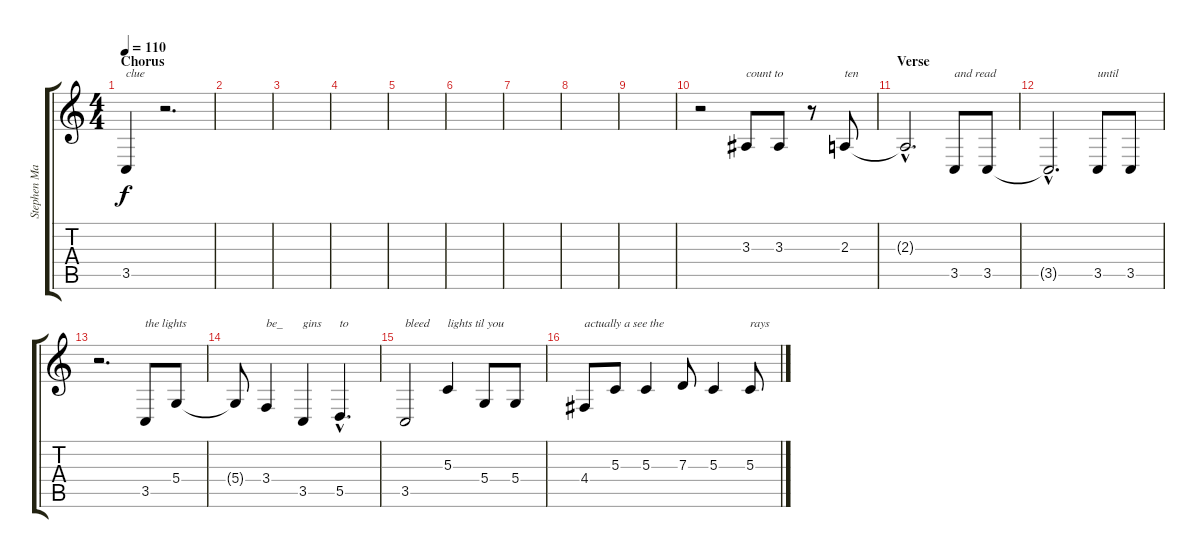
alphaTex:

\track ("Stephen Malkmus" "Stephen Ma") {instrument honkytonkpiano}
\staff {score tabs}
\tuning (E4 B3 G3 D3 A2 E2) {hide}
\ts (4 4)
\section ("" "Chorus")
\tempo 110
\clef g2
\ks c
3.5.4{txt "clue" dy f} r.2{d} |
|
|
|
|
|
|
|
|
r.2 3.3.8{txt "count to"} 3.3.8 r.8 2.3.8{txt "ten"} |
\section ("" "Verse")
2.3{hac t}.2{d} 3.5.8{txt "and read"} 3.5.8 |
3.5{hac t}.2{d} 3.5.8{txt "until"} 3.5.8 |
r.2{d} 3.5.8{txt "the lights"} 5.4.8 |
5.4{t}.8 3.4.4{txt "be_"} 3.5.4{txt "gins"} 5.5{hac}.4{d txt "to"} |
3.5.2{txt "bleed"} 5.3.4{txt "lights til you"} 5.4.8 5.4.8 |
4.4.8{txt "actually a see the "} 5.3.8 5.3.4 7.3.8 5.3.4 5.3.8{txt "rays"}
